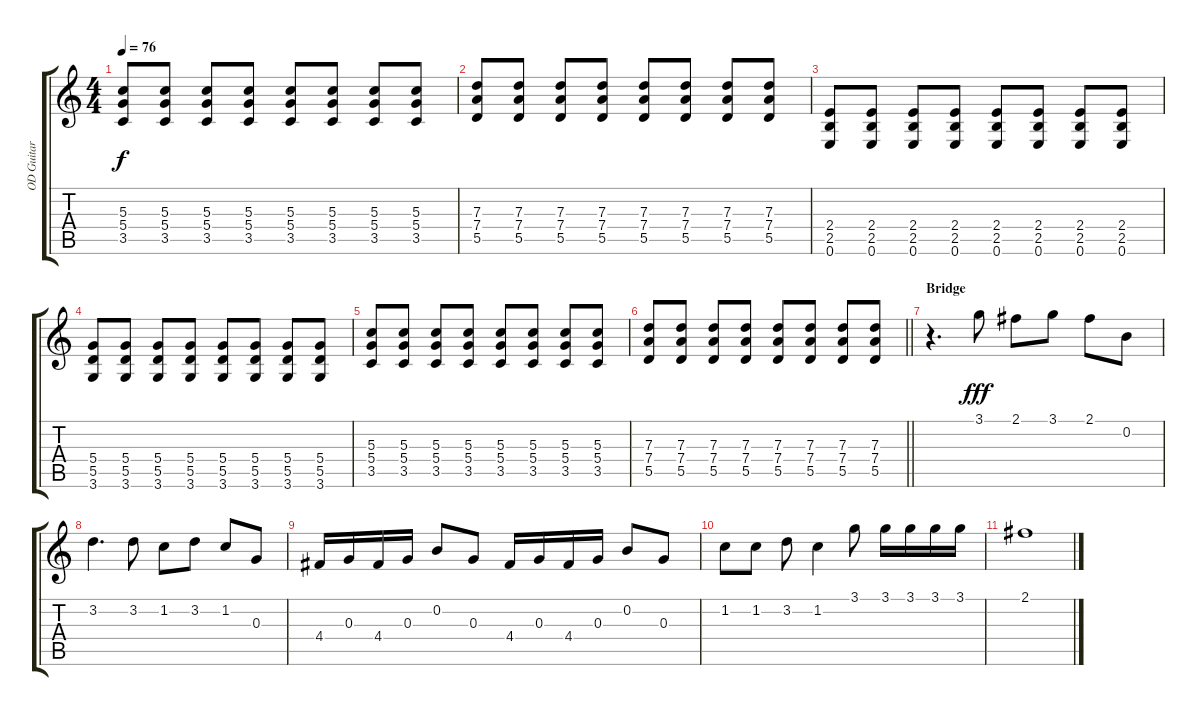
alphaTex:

\track ("OD Guitar" "OD Guitar") {instrument overdrivenguitar}
\staff {score tabs}
\tuning (E4 B3 G3 D3 A2 E2) {hide}
\ts (4 4)
\tempo 76
\clef g2
\ks c
(5.3 5.4 3.5).8{dy f} (5.3 5.4 3.5).8 (5.3 5.4 3.5).8 (5.3 5.4 3.5).8 (5.3 5.4 3.5).8 (5.3 5.4 3.5).8 (5.3 5.4 3.5).8 (5.3 5.4 3.5).8 |
(7.3 7.4 5.5).8 (7.3 7.4 5.5).8 (7.3 7.4 5.5).8 (7.3 7.4 5.5).8 (7.3 7.4 5.5).8 (7.3 7.4 5.5).8 (7.3 7.4 5.5).8 (7.3 7.4 5.5).8 |
(2.4 2.5 0.6).8 (2.4 2.5 0.6).8 (2.4 2.5 0.6).8 (2.4 2.5 0.6).8 (2.4 2.5 0.6).8 (2.4 2.5 0.6).8 (2.4 2.5 0.6).8 (2.4 2.5 0.6).8 |
(5.4 5.5 3.6).8 (5.4 5.5 3.6).8 (5.4 5.5 3.6).8 (5.4 5.5 3.6).8 (5.4 5.5 3.6).8 (5.4 5.5 3.6).8 (5.4 5.5 3.6).8 (5.4 5.5 3.6).8 |
(5.3 5.4 3.5).8 (5.3 5.4 3.5).8 (5.3 5.4 3.5).8 (5.3 5.4 3.5).8 (5.3 5.4 3.5).8 (5.3 5.4 3.5).8 (5.3 5.4 3.5).8 (5.3 5.4 3.5).8 |
\barLineRight lightlight
(7.3 7.4 5.5).8 (7.3 7.4 5.5).8 (7.3 7.4 5.5).8 (7.3 7.4 5.5).8 (7.3 7.4 5.5).8 (7.3 7.4 5.5).8 (7.3 7.4 5.5).8 (7.3 7.4 5.5).8 |
\section ("" "Bridge")
r.4{d} 3.1.8{dy fff} 2.1.8 3.1.8 2.1.8 0.2.8 |
3.2.4{d} 3.2.8 1.2.8 3.2.8 1.2.8 0.3.8 |
4.4.16 0.3.16 4.4.16 0.3.16 0.2.8 0.3.8 4.4.16 0.3.16 4.4.16 0.3.16 0.2.8 0.3.8 |
1.2.8 1.2.8 3.2.8 1.2.4 3.1.8 3.1.16 3.1.16 3.1.16 3.1.16 |
2.1.1
